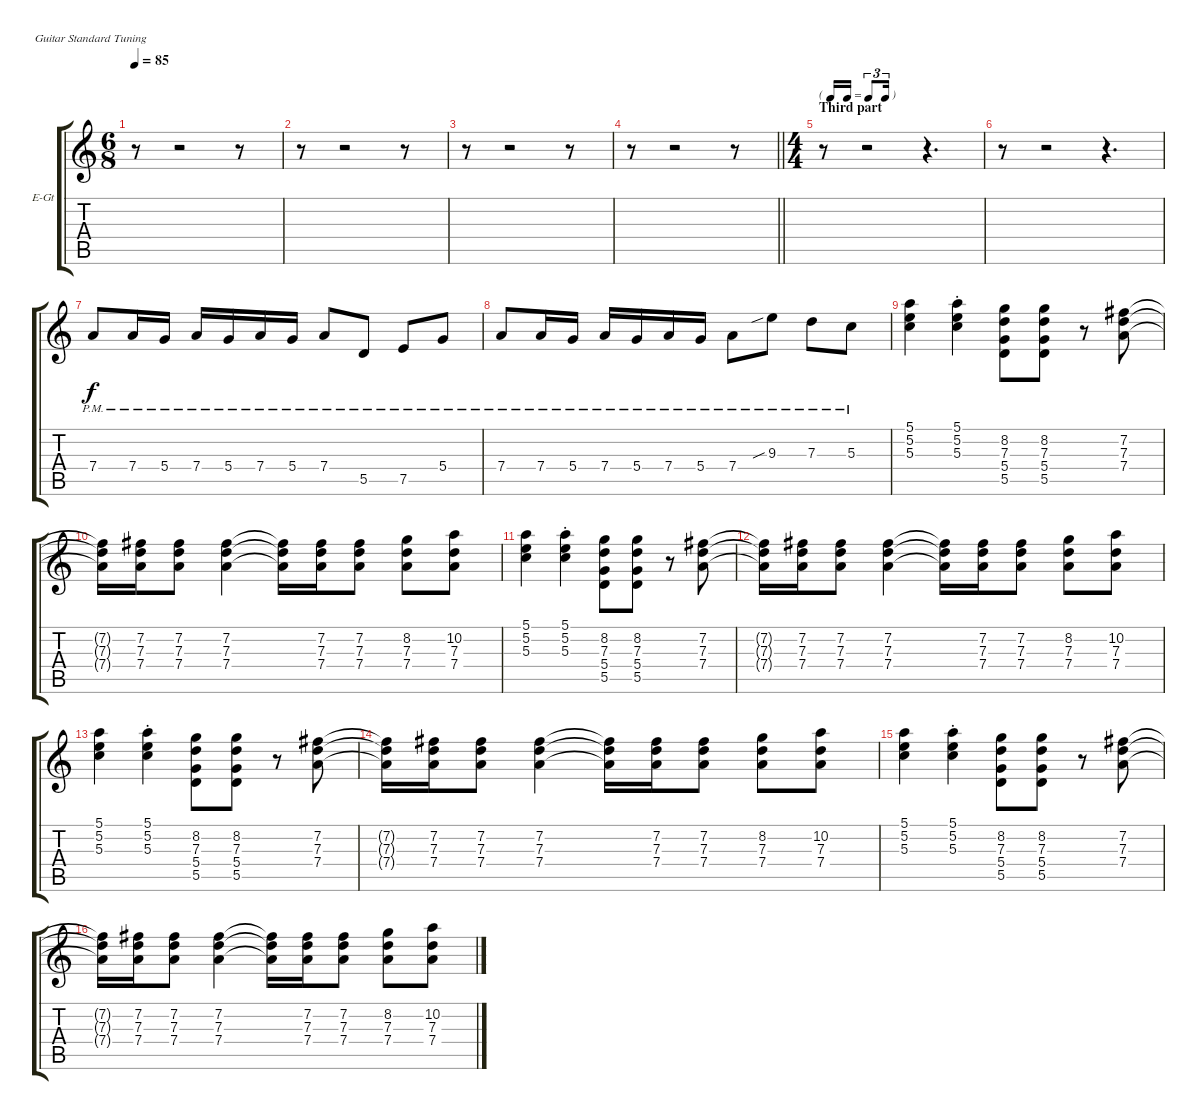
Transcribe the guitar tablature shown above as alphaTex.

\bracketExtendMode groupsimilarinstruments
\firstSystemTrackNameOrientation horizontal
\otherSystemsTrackNameOrientation horizontal
\track ("Palm-muted Guitar" "E-Gt") {instrument electricguitarjazz}
\staff {score tabs}
\tuning (E4 B3 G3 D3 A2 E2)
\ts (6 8)
\tempo 85
\clef g2
\ks c
r.8{dy f} r.2 r.8 |
r.8 r.2 r.8 |
r.8 r.2 r.8 |
\barLineRight lightlight
r.8 r.2 r.8 |
\ts (4 4)
\beaming (8 2 2 2 2)
\tf triplet16th
\section ("" "Third part")
r.8 r.2 r.4{d} |
r.8 r.2 r.4{d} |
7.4{pm}.8 7.4{pm}.16 5.4{pm}.16 7.4{pm}.16 5.4{pm}.16 7.4{pm}.16 5.4{pm}.16 7.4{pm}.8 5.5{pm}.8 7.5{pm}.8 5.4{pm}.8 |
7.4{pm}.8 7.4{pm}.16 5.4{pm}.16 7.4{pm}.16 5.4{pm}.16 7.4{pm}.16 5.4{pm}.16 7.4{pm}.8 9.3{sib pm}.8 7.3{pm}.8 5.3{pm}.8 |
(5.1 5.2 5.3).4 (5.1 5.2 5.3{st}).4 (8.2 7.3 5.4 5.5).8 (8.2 7.3 5.4 5.5).8 r.8 (7.2 7.3 7.4).8 |
(7.2{t} 7.3{t} 7.4{t}).16 (7.2 7.3 7.4).16 (7.2 7.3 7.4).8 (7.2 7.3 7.4).4 (7.2{t} 7.3{t} 7.4{t}).16 (7.2 7.3 7.4).16 (7.2 7.3 7.4).8 (8.2 7.3 7.4).8 (10.2 7.3 7.4).8 |
(5.1 5.2 5.3).4 (5.1 5.2 5.3{st}).4 (8.2 7.3 5.4 5.5).8 (8.2 7.3 5.4 5.5).8 r.8 (7.2 7.3 7.4).8 |
(7.2{t} 7.3{t} 7.4{t}).16 (7.2 7.3 7.4).16 (7.2 7.3 7.4).8 (7.2 7.3 7.4).4 (7.2{t} 7.3{t} 7.4{t}).16 (7.2 7.3 7.4).16 (7.2 7.3 7.4).8 (8.2 7.3 7.4).8 (10.2 7.3 7.4).8 |
(5.1 5.2 5.3).4 (5.1 5.2 5.3{st}).4 (8.2 7.3 5.4 5.5).8 (8.2 7.3 5.4 5.5).8 r.8 (7.2 7.3 7.4).8 |
(7.2{t} 7.3{t} 7.4{t}).16 (7.2 7.3 7.4).16 (7.2 7.3 7.4).8 (7.2 7.3 7.4).4 (7.2{t} 7.3{t} 7.4{t}).16 (7.2 7.3 7.4).16 (7.2 7.3 7.4).8 (8.2 7.3 7.4).8 (10.2 7.3 7.4).8 |
(5.1 5.2 5.3).4 (5.1 5.2 5.3{st}).4 (8.2 7.3 5.4 5.5).8 (8.2 7.3 5.4 5.5).8 r.8 (7.2 7.3 7.4).8 |
(7.2{t} 7.3{t} 7.4{t}).16 (7.2 7.3 7.4).16 (7.2 7.3 7.4).8 (7.2 7.3 7.4).4 (7.2{t} 7.3{t} 7.4{t}).16 (7.2 7.3 7.4).16 (7.2 7.3 7.4).8 (8.2 7.3 7.4).8 (10.2 7.3 7.4).8
